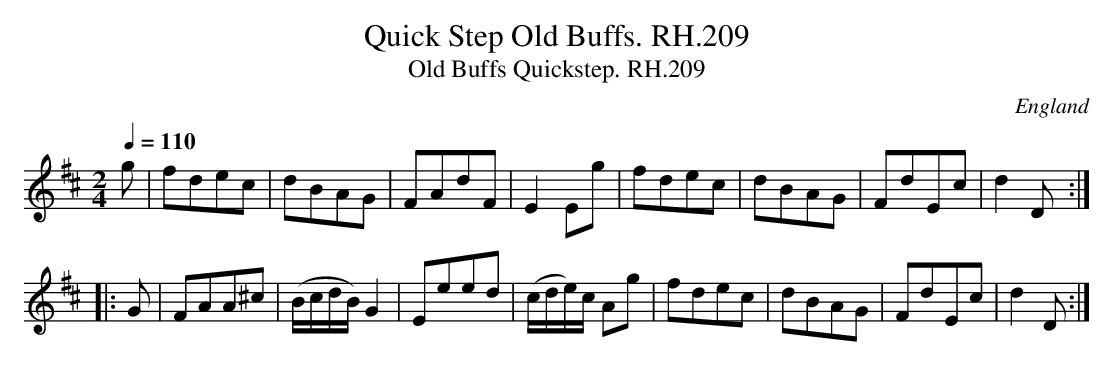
X:1
T:Quick Step Old Buffs. RH.209
T:Old Buffs Quickstep. RH.209
O:England
M:2/4
L:1/8
Q:1/4=110
K:D
g|fdec|dBAG|FAdF|E2Eg|\
fdec|dBAG|FdEc|d2D:|
|:G|FAA^c|(B/c/d/B/)G2|Eeed|(c/d/e/)c/ Ag|\
fdec|dBAG|FdEc|d2D:|
